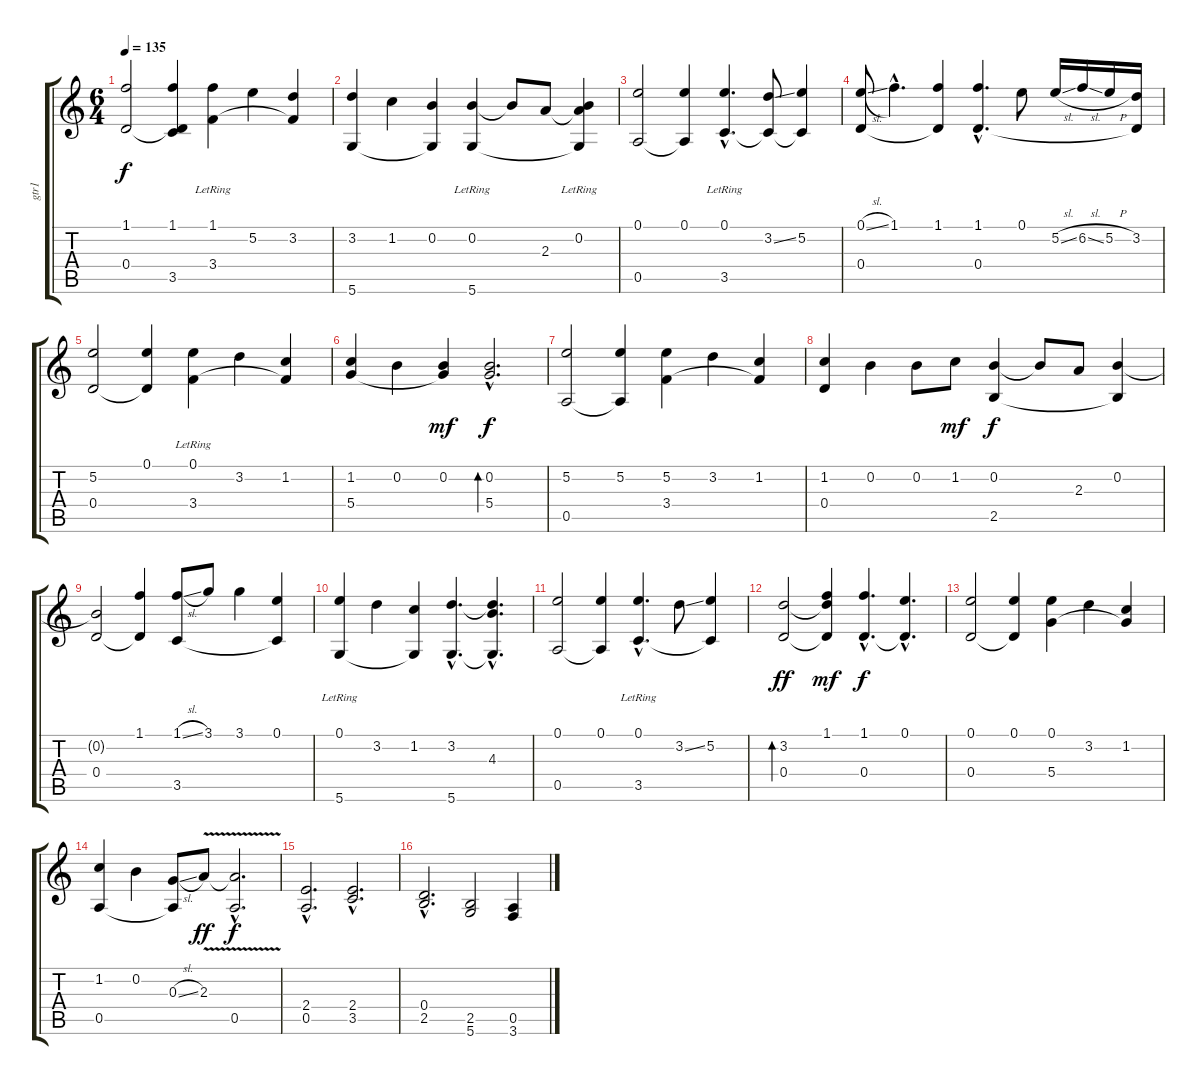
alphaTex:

\track ("gtr1" "gtr1") {instrument electricguitarjazz}
\staff {score tabs}
\tuning (E4 B3 G3 D3 A2 D2) {hide}
\ts (6 4)
\tempo 135
\clef g2
\ks c
(1.1 0.4).2{dy f} (1.1 0.4{t} 3.5{t}).4 (1.1{lr} 3.4).4 5.2.4 (3.2 3.4{t}).4 |
(3.2 5.6).4 1.2.4 (0.2 5.6{t}).4 (0.2{lr} 5.6).4 0.2{t}.8 2.3.8 (0.2{lr} 2.3{t} 5.6{t}).4 |
(0.1 0.5).2 (0.1 0.5{t}).4 (0.1{hac lr} 3.5{hac}).4{d} (3.2{ss} 3.5{t}).8 (5.2 3.5{t}).4 |
(0.1{sl} 0.4).8 1.1{hac}.4{d} (1.1 0.4{t}).4 (1.1{hac} 0.4{hac}).4{d} 0.1.8 5.2{sl}.16 6.2{sl}.16 5.2{h}.16 (3.2 0.4{t}).16 |
(5.2 0.4).2 (0.1 0.4{t}).4 (0.1{lr} 3.4).4 3.2.4 (1.2 3.4{t}).4 |
(1.2 5.4).4 0.2.4 (0.2 5.4{t}).4{dy mf} (0.2{hac} 5.4{hac}).2{d bd 120 dy f} |
(5.2 0.5).2 (5.2 0.5{t}).4 (5.2 3.4).4 3.2.4 (1.2 3.4{t}).4 |
(1.2 0.4).4 0.2.4 0.2.8 1.2.8{dy mf} (0.2 2.5).4{dy f} 0.2{t}.8 2.3.8 (0.2 2.5{t}).4 |
(0.2{t} 0.4).2 (1.1 0.4{t}).4 (1.1{sl} 3.5).8 3.1.8 3.1.4 (0.1 3.5{t}).4 |
(0.1{lr} 5.6).4 3.2.4 (1.2 5.6{t}).4 (3.2{hac} 5.6{hac}).4{d} (3.2{hac t} 4.3{hac} 5.6{hac t}).4{d} |
(0.1 0.5).2 (0.1 0.5{t}).4 (0.1{hac lr} 3.5{hac}).4{d} 3.2{ss}.8 (5.2 3.5{t}).4 |
(3.2 0.4).2{bd 240 dy ff} (1.1 3.2{t} 0.4{t}).4{dy mf} (1.1{hac} 0.4{hac}).4{d dy f} (0.1{hac} 0.4{hac t}).4{d} |
(0.1 0.4).2 (0.1 0.4{t}).4 (0.1 5.4).4 3.2.4 (1.2 5.4{t}).4 |
(1.2 0.5).4 0.2.4 (0.3{sl} 0.5{t}).8 2.3{v}.8{dy ff} (2.3{hac t} 0.5{hac}).2{d dy f} |
(2.4{hac} 0.5{hac}).2{d volume 14 instrument distortionguitar} (2.4{hac} 3.5{hac}).2{d} |
(0.4{hac} 2.5{hac}).2{d} (2.5 5.6).2 (0.5 3.6).4
